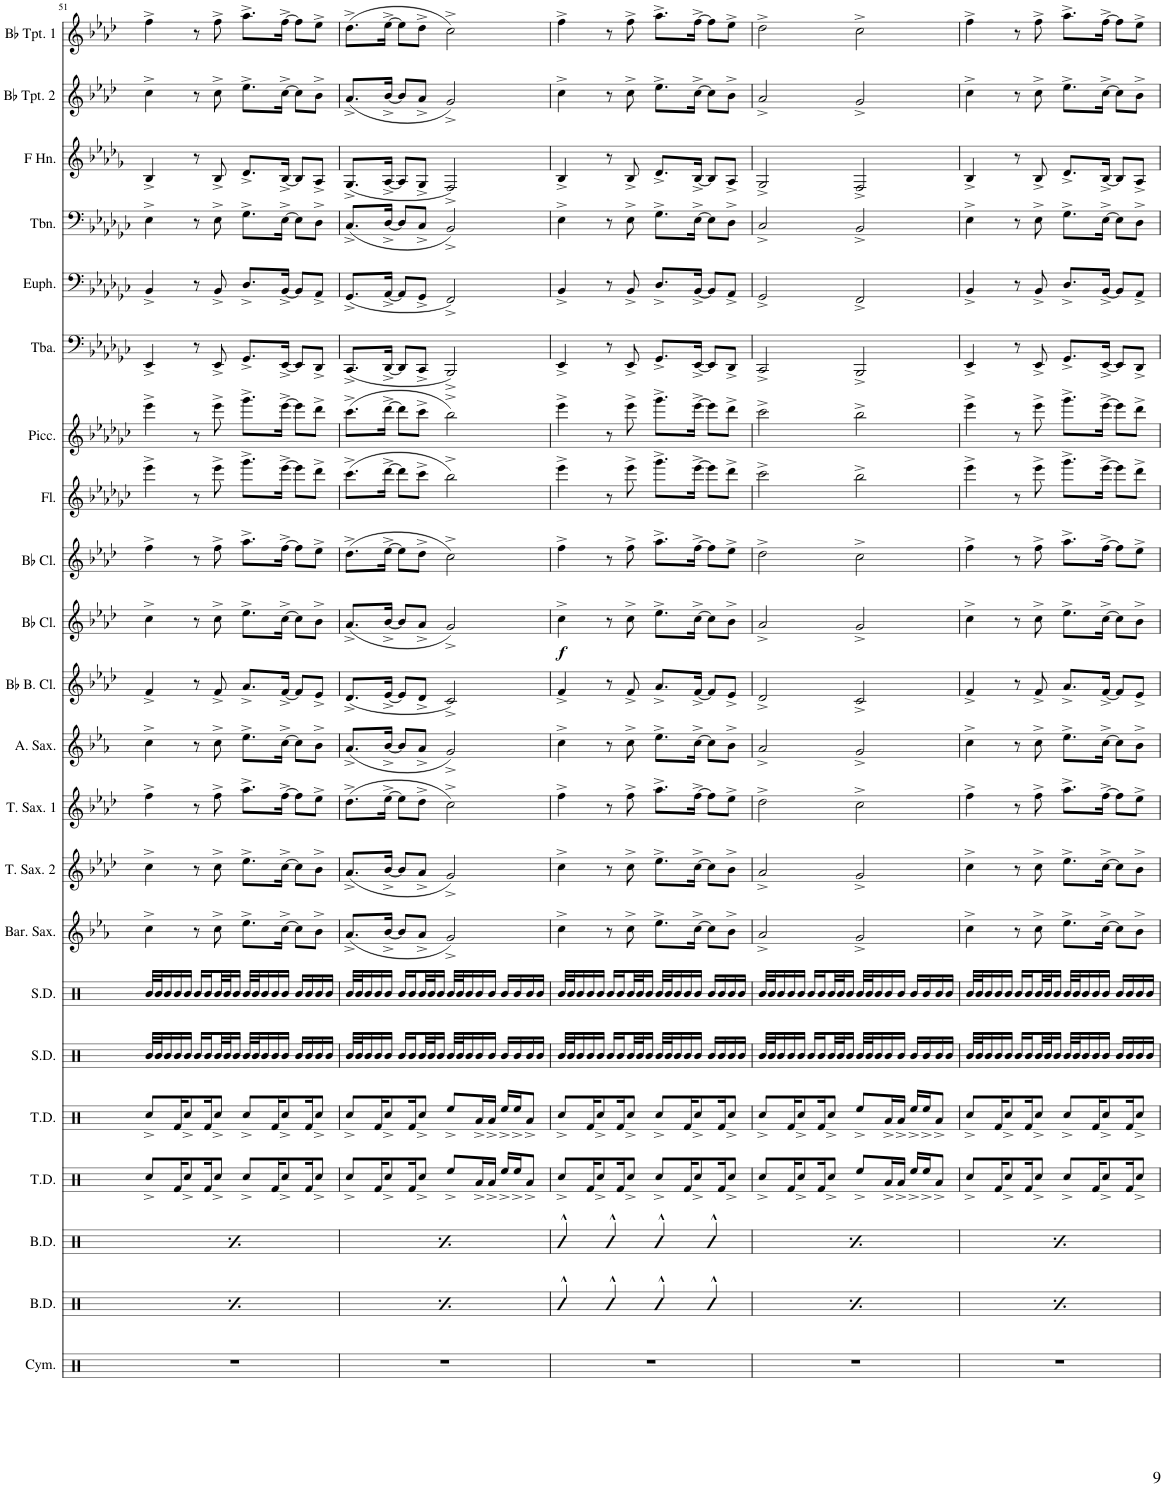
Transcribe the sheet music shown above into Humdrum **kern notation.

**kern	**kern	**dynam	**kern	**dynam	**kern	**kern	**kern	**kern	**kern	**kern	**kern	**kern	**kern	**kern	**dynam	**kern	**kern	**kern	**kern	**kern	**kern	**kern	**kern	**kern
*part22	*part21	*part21	*part20	*part20	*part19	*part18	*part17	*part16	*part15	*part14	*part13	*part12	*part11	*part10	*part10	*part9	*part8	*part7	*part6	*part5	*part4	*part3	*part2	*part1
*staff22	*staff21	*staff21	*staff20	*staff20	*staff19	*staff18	*staff17	*staff16	*staff15	*staff14	*staff13	*staff12	*staff11	*staff10	*staff10	*staff9	*staff8	*staff7	*staff6	*staff5	*staff4	*staff3	*staff2	*staff1
*I"Cymbals	*I"Bass Drums	*	*I"Bass Drums	*	*I"Tenor Drums	*I"Tenor Drums	*I"Snare Drum	*I"Snare Drum	*I"Baritone Saxophone	*I"Tenor Saxophone 2	*I"Tenor Saxophone 1	*I"Alto Saxophone	*I"Bb Bass Clarinet	*I"Bb Clarinet	*	*I"Bb Clarinet	*I"Flute	*I"Piccolo	*I"Tuba	*I"Euphonium	*I"Trombone	*I"Horn in F	*I"Bb Trumpet 2	*I"Bb Trumpet 1
*I'Cym.	*I'B.D.	*	*I'B.D.	*	*I'T.D.	*I'T.D.	*I'S.D.	*I'S.D.	*I'Bar. Sax.	*I'T. Sax. 2	*I'T. Sax. 1	*I'A. Sax.	*I'Bb B. Cl.	*I'Bb Cl.	*	*I'Bb Cl.	*I'Fl.	*I'Picc.	*I'Tba.	*I'Euph.	*I'Tbn.	*	*I'Bb Tpt. 2	*I'Bb Tpt. 1
!!LO:PB:g=z
*clefX	*clefX	*	*clefX	*	*clefX	*clefX	*clefX	*clefX	*clefG2	*clefG2	*clefG2	*clefG2	*clefG2	*clefG2	*	*clefG2	*clefG2	*clefG2	*clefF4	*clefF4	*clefF4	*clefG2	*clefG2	*clefG2
*	*	*	*	*	*	*	*	*	*Trd12c21	*Trd8c14	*Trd8c14	*Trd5c9	*Trd8c14	*Trd1c2	*	*Trd1c2	*	*Trd-7c-12	*	*	*	*Trd4c7	*Trd1c2	*Trd1c2
*k[]	*k[]	*	*k[]	*	*k[]	*k[]	*k[]	*k[]	*k[b-e-a-]	*k[b-e-a-d-]	*k[b-e-a-d-]	*k[b-e-a-]	*k[b-e-a-d-]	*k[b-e-a-d-]	*	*k[b-e-a-d-]	*k[b-e-a-d-g-c-]	*k[b-e-a-d-g-c-]	*k[b-e-a-d-g-c-]	*k[b-e-a-d-g-c-]	*k[b-e-a-d-g-c-]	*k[b-e-a-d-g-]	*k[b-e-a-d-]	*k[b-e-a-d-]
*M4/4	*M4/4	*	*M4/4	*	*M4/4	*M4/4	*M4/4	*M4/4	*M4/4	*M4/4	*M4/4	*M4/4	*M4/4	*M4/4	*	*M4/4	*M4/4	*M4/4	*M4/4	*M4/4	*M4/4	*M4/4	*M4/4	*M4/4
=51	=51	=51	=51	=51	=51	=51	=51	=51	=51	=51	=51	=51	=51	=51	=51	=51	=51	=51	=51	=51	=51	=51	=51	=51
!	!	!LO:DY:b	!	!LO:DY:b	!	!	!	!	!	!	!	!	!	!	!	!	!	!	!	!	!	!	!	!
1r	4R^^/	f	4R^^/	f	8Rcc^/L	8Rcc^/L	32R/LLL	32R/LLL	4cc^\	4cc^\	4ff^\	4cc^\	4f^/	4cc^\	.	4ff^\	4eee-^\	4eee-^\	4EE-^/	4BB-^/	4E-^\	4B-^/	4cc^\	4ff^\
.	.	.	.	.	.	.	32R/J	32R/J	.	.	.	.	.	.	.	.	.	.	.	.	.	.	.	.
.	.	.	.	.	.	.	16R/	16R/	.	.	.	.	.	.	.	.	.	.	.	.	.	.	.	.
.	.	.	.	.	16Rf/K	16Rf/K	16R/	16R/	.	.	.	.	.	.	.	.	.	.	.	.	.	.	.	.
.	.	.	.	.	8Rcc^/	8Rcc^/	16R/JJ	16R/JJ	.	.	.	.	.	.	.	.	.	.	.	.	.	.	.	.
.	4R^^/	.	4R^^/	.	.	.	16R/LL	16R/LL	8r	8r	8r	8r	8r	8r	.	8r	8r	8r	8r	8r	8r	8r	8r	8r
.	.	.	.	.	16Rf/K	16Rf/K	16R/	16R/	.	.	.	.	.	.	.	.	.	.	.	.	.	.	.	.
.	.	.	.	.	8Rcc^/J	8Rcc^/J	32R/L	32R/L	8cc^\	8cc^\	8ff^\	8cc^\	8f^/	8cc^\	.	8ff^\	8eee-^\	8eee-^\	8EE-^/	8BB-^/	8E-^\	8B-^/	8cc^\	8ff^\
.	.	.	.	.	.	.	32R/J	32R/J	.	.	.	.	.	.	.	.	.	.	.	.	.	.	.	.
.	.	.	.	.	.	.	16R/JJ	16R/JJ	.	.	.	.	.	.	.	.	.	.	.	.	.	.	.	.
.	4R^^/	.	4R^^/	.	8Rcc^/L	8Rcc^/L	32R/LLL	32R/LLL	8.ee-^\L	8.ee-^\L	8.aa-^\L	8.ee-^\L	8.a-^/L	8.ee-^\L	.	8.aa-^\L	8.ggg-^\L	8.ggg-^\L	8.GG-^/L	8.D-^/L	8.G-^\L	8.d-^/L	8.ee-^\L	8.aa-^\L
.	.	.	.	.	.	.	32R/J	32R/J	.	.	.	.	.	.	.	.	.	.	.	.	.	.	.	.
.	.	.	.	.	.	.	16R/	16R/	.	.	.	.	.	.	.	.	.	.	.	.	.	.	.	.
.	.	.	.	.	16Rf/K	16Rf/K	16R/	16R/	.	.	.	.	.	.	.	.	.	.	.	.	.	.	.	.
.	.	.	.	.	8Rcc^/	8Rcc^/	16R/JJ	16R/JJ	[16cc^\Jk	[16cc^\Jk	[16ff^\Jk	[16cc^\Jk	[16f^/Jk	[16cc^\Jk	.	[16ff^\Jk	[16eee-^\Jk	[16eee-^\Jk	[16EE-^/Jk	[16BB-^/Jk	[16E-^\Jk	[16B-^/Jk	[16cc^\Jk	[16ff^\Jk
.	4R^^/	.	4R^^/	.	.	.	16R/LL	16R/LL	8cc\L]	8cc\L]	8ff\L]	8cc\L]	8f/L]	8cc\L]	.	8ff\L]	8eee-\L]	8eee-\L]	8EE-/L]	8BB-/L]	8E-\L]	8B-/L]	8cc\L]	8ff\L]
.	.	.	.	.	16Rf/K	16Rf/K	16R/	16R/	.	.	.	.	.	.	.	.	.	.	.	.	.	.	.	.
.	.	.	.	.	8Rcc^/J	8Rcc^/J	16R/	16R/	8b-^\J	8b-^\J	8ee-^\J	8b-^\J	8e-^/J	8b-^\J	.	8ee-^\J	8ddd-^\J	8ddd-^\J	8DD-^/J	8AA-^/J	8D-^\J	8A-^/J	8b-^\J	8ee-^\J
.	.	.	.	.	.	.	16R/JJ	16R/JJ	.	.	.	.	.	.	.	.	.	.	.	.	.	.	.	.
=52	=52	=52	=52	=52	=52	=52	=52	=52	=52	=52	=52	=52	=52	=52	=52	=52	=52	=52	=52	=52	=52	=52	=52	=52
!	!	!LO:DY:b	!	!LO:DY:b	!	!	!	!	!	!	!	!	!	!	!	!	!	!	!	!	!	!	!	!
1r	4R^^/	f	4R^^/	f	8Rcc^/L	8Rcc^/L	32R/LLL	32R/LLL	(8.a-^/L	(8.a-^/L	(8.dd-^\L	(8.a-^/L	(8.d-^/L	(8.a-^/L	.	(8.dd-^\L	(8.ccc-^\L	(8.ccc-^\L	(8.CC-^/L	(8.GG-^/L	(8.C-^/L	(8.G-^/L	(8.a-^/L	(8.dd-^\L
.	.	.	.	.	.	.	32R/J	32R/J	.	.	.	.	.	.	.	.	.	.	.	.	.	.	.	.
.	.	.	.	.	.	.	16R/	16R/	.	.	.	.	.	.	.	.	.	.	.	.	.	.	.	.
.	.	.	.	.	16Rf/K	16Rf/K	16R/	16R/	.	.	.	.	.	.	.	.	.	.	.	.	.	.	.	.
.	.	.	.	.	8Rcc^/	8Rcc^/	16R/JJ	16R/JJ	[16b-^/Jk	[16b-^/Jk	[16ee-^\Jk	[16b-^/Jk	[16e-^/Jk	[16b-^/Jk	.	[16ee-^\Jk	[16ddd-^\Jk	[16ddd-^\Jk	[16DD-^/Jk	[16AA-^/Jk	[16D-^/Jk	[16A-^/Jk	[16b-^/Jk	[16ee-^\Jk
.	4R^^/	.	4R^^/	.	.	.	16R/LL	16R/LL	8b-/L]	8b-/L]	8ee-\L]	8b-/L]	8e-/L]	8b-/L]	.	8ee-\L]	8ddd-\L]	8ddd-\L]	8DD-/L]	8AA-/L]	8D-/L]	8A-/L]	8b-/L]	8ee-\L]
.	.	.	.	.	16Rf/K	16Rf/K	16R/	16R/	.	.	.	.	.	.	.	.	.	.	.	.	.	.	.	.
.	.	.	.	.	8Rcc^/J	8Rcc^/J	32R/L	32R/L	8a-^/J	8a-^/J	8dd-^\J	8a-^/J	8d-^/J	8a-^/J	.	8dd-^\J	8ccc-^\J	8ccc-^\J	8CC-^/J	8GG-^/J	8C-^/J	8G-^/J	8a-^/J	8dd-^\J
.	.	.	.	.	.	.	32R/J	32R/J	.	.	.	.	.	.	.	.	.	.	.	.	.	.	.	.
.	.	.	.	.	.	.	16R/JJ	16R/JJ	.	.	.	.	.	.	.	.	.	.	.	.	.	.	.	.
.	4R^^/	.	4R^^/	.	8Ree^/L	8Ree^/L	32R/LLL	32R/LLL	2g^/)	2g^/)	2cc^\)	2g^/)	2c^/)	2g^/)	.	2cc^\)	2bb-^\)	2bb-^\)	2BBB-^/)	2FF^/)	2BB-^/)	2F^/)	2g^/)	2cc^\)
.	.	.	.	.	.	.	32R/J	32R/J	.	.	.	.	.	.	.	.	.	.	.	.	.	.	.	.
.	.	.	.	.	.	.	16R/	16R/	.	.	.	.	.	.	.	.	.	.	.	.	.	.	.	.
.	.	.	.	.	16Ra^/L	16Ra^/L	16R/	16R/	.	.	.	.	.	.	.	.	.	.	.	.	.	.	.	.
.	.	.	.	.	16Ra^/JJ	16Ra^/JJ	16R/JJ	16R/JJ	.	.	.	.	.	.	.	.	.	.	.	.	.	.	.	.
.	4R^^/	.	4R^^/	.	16Ree^/LL	16Ree^/LL	16R/LL	16R/LL	.	.	.	.	.	.	.	.	.	.	.	.	.	.	.	.
.	.	.	.	.	16Ree^/J	16Ree^/J	16R/	16R/	.	.	.	.	.	.	.	.	.	.	.	.	.	.	.	.
.	.	.	.	.	8Ra^/J	8Ra^/J	16R/	16R/	.	.	.	.	.	.	.	.	.	.	.	.	.	.	.	.
.	.	.	.	.	.	.	16R/JJ	16R/JJ	.	.	.	.	.	.	.	.	.	.	.	.	.	.	.	.
=53	=53	=53	=53	=53	=53	=53	=53	=53	=53	=53	=53	=53	=53	=53	=53	=53	=53	=53	=53	=53	=53	=53	=53	=53
!	!	!	!	!	!	!	!	!	!	!	!	!	!	!	!LO:DY:b	!	!	!	!	!	!	!	!	!
1r	4R^^/	.	4R^^/	.	8Rcc^/L	8Rcc^/L	32R/LLL	32R/LLL	4cc^\	4cc^\	4ff^\	4cc^\	4f^/	4cc^\	f	4ff^\	4eee-^\	4eee-^\	4EE-^/	4BB-^/	4E-^\	4B-^/	4cc^\	4ff^\
.	.	.	.	.	.	.	32R/J	32R/J	.	.	.	.	.	.	.	.	.	.	.	.	.	.	.	.
.	.	.	.	.	.	.	16R/	16R/	.	.	.	.	.	.	.	.	.	.	.	.	.	.	.	.
.	.	.	.	.	16Rf/K	16Rf/K	16R/	16R/	.	.	.	.	.	.	.	.	.	.	.	.	.	.	.	.
.	.	.	.	.	8Rcc^/	8Rcc^/	16R/JJ	16R/JJ	.	.	.	.	.	.	.	.	.	.	.	.	.	.	.	.
.	4R^^/	.	4R^^/	.	.	.	16R/LL	16R/LL	8r	8r	8r	8r	8r	8r	.	8r	8r	8r	8r	8r	8r	8r	8r	8r
.	.	.	.	.	16Rf/K	16Rf/K	16R/	16R/	.	.	.	.	.	.	.	.	.	.	.	.	.	.	.	.
.	.	.	.	.	8Rcc^/J	8Rcc^/J	32R/L	32R/L	8cc^\	8cc^\	8ff^\	8cc^\	8f^/	8cc^\	.	8ff^\	8eee-^\	8eee-^\	8EE-^/	8BB-^/	8E-^\	8B-^/	8cc^\	8ff^\
.	.	.	.	.	.	.	32R/J	32R/J	.	.	.	.	.	.	.	.	.	.	.	.	.	.	.	.
.	.	.	.	.	.	.	16R/JJ	16R/JJ	.	.	.	.	.	.	.	.	.	.	.	.	.	.	.	.
.	4R^^/	.	4R^^/	.	8Rcc^/L	8Rcc^/L	32R/LLL	32R/LLL	8.ee-^\L	8.ee-^\L	8.aa-^\L	8.ee-^\L	8.a-^/L	8.ee-^\L	.	8.aa-^\L	8.ggg-^\L	8.ggg-^\L	8.GG-^/L	8.D-^/L	8.G-^\L	8.d-^/L	8.ee-^\L	8.aa-^\L
.	.	.	.	.	.	.	32R/J	32R/J	.	.	.	.	.	.	.	.	.	.	.	.	.	.	.	.
.	.	.	.	.	.	.	16R/	16R/	.	.	.	.	.	.	.	.	.	.	.	.	.	.	.	.
.	.	.	.	.	16Rf/K	16Rf/K	16R/	16R/	.	.	.	.	.	.	.	.	.	.	.	.	.	.	.	.
.	.	.	.	.	8Rcc^/	8Rcc^/	16R/JJ	16R/JJ	[16cc^\Jk	[16cc^\Jk	[16ff^\Jk	[16cc^\Jk	[16f^/Jk	[16cc^\Jk	.	[16ff^\Jk	[16eee-^\Jk	[16eee-^\Jk	[16EE-^/Jk	[16BB-^/Jk	[16E-^\Jk	[16B-^/Jk	[16cc^\Jk	[16ff^\Jk
.	4R^^/	.	4R^^/	.	.	.	16R/LL	16R/LL	8cc\L]	8cc\L]	8ff\L]	8cc\L]	8f/L]	8cc\L]	.	8ff\L]	8eee-\L]	8eee-\L]	8EE-/L]	8BB-/L]	8E-\L]	8B-/L]	8cc\L]	8ff\L]
.	.	.	.	.	16Rf/K	16Rf/K	16R/	16R/	.	.	.	.	.	.	.	.	.	.	.	.	.	.	.	.
.	.	.	.	.	8Rcc^/J	8Rcc^/J	16R/	16R/	8b-^\J	8b-^\J	8ee-^\J	8b-^\J	8e-^/J	8b-^\J	.	8ee-^\J	8ddd-^\J	8ddd-^\J	8DD-^/J	8AA-^/J	8D-^\J	8A-^/J	8b-^\J	8ee-^\J
.	.	.	.	.	.	.	16R/JJ	16R/JJ	.	.	.	.	.	.	.	.	.	.	.	.	.	.	.	.
=54	=54	=54	=54	=54	=54	=54	=54	=54	=54	=54	=54	=54	=54	=54	=54	=54	=54	=54	=54	=54	=54	=54	=54	=54
1r	4R^^/	.	4R^^/	.	8Rcc^/L	8Rcc^/L	32R/LLL	32R/LLL	2a-^/	2a-^/	2dd-^\	2a-^/	2d-^/	2a-^/	.	2dd-^\	2ccc-^\	2ccc-^\	2CC-^/	2GG-^/	2C-^/	2G-^/	2a-^/	2dd-^\
.	.	.	.	.	.	.	32R/J	32R/J	.	.	.	.	.	.	.	.	.	.	.	.	.	.	.	.
.	.	.	.	.	.	.	16R/	16R/	.	.	.	.	.	.	.	.	.	.	.	.	.	.	.	.
.	.	.	.	.	16Rf/K	16Rf/K	16R/	16R/	.	.	.	.	.	.	.	.	.	.	.	.	.	.	.	.
.	.	.	.	.	8Rcc^/	8Rcc^/	16R/JJ	16R/JJ	.	.	.	.	.	.	.	.	.	.	.	.	.	.	.	.
.	4R^^/	.	4R^^/	.	.	.	16R/LL	16R/LL	.	.	.	.	.	.	.	.	.	.	.	.	.	.	.	.
.	.	.	.	.	16Rf/K	16Rf/K	16R/	16R/	.	.	.	.	.	.	.	.	.	.	.	.	.	.	.	.
.	.	.	.	.	8Rcc^/J	8Rcc^/J	32R/L	32R/L	.	.	.	.	.	.	.	.	.	.	.	.	.	.	.	.
.	.	.	.	.	.	.	32R/J	32R/J	.	.	.	.	.	.	.	.	.	.	.	.	.	.	.	.
.	.	.	.	.	.	.	16R/JJ	16R/JJ	.	.	.	.	.	.	.	.	.	.	.	.	.	.	.	.
.	4R^^/	.	4R^^/	.	8Ree^/L	8Ree^/L	32R/LLL	32R/LLL	2g^/	2g^/	2cc^\	2g^/	2c^/	2g^/	.	2cc^\	2bb-^\	2bb-^\	2BBB-^/	2FF^/	2BB-^/	2F^/	2g^/	2cc^\
.	.	.	.	.	.	.	32R/J	32R/J	.	.	.	.	.	.	.	.	.	.	.	.	.	.	.	.
.	.	.	.	.	.	.	16R/	16R/	.	.	.	.	.	.	.	.	.	.	.	.	.	.	.	.
.	.	.	.	.	16Ra^/L	16Ra^/L	16R/	16R/	.	.	.	.	.	.	.	.	.	.	.	.	.	.	.	.
.	.	.	.	.	16Ra^/JJ	16Ra^/JJ	16R/JJ	16R/JJ	.	.	.	.	.	.	.	.	.	.	.	.	.	.	.	.
.	4R^^/	.	4R^^/	.	16Ree^/LL	16Ree^/LL	16R/LL	16R/LL	.	.	.	.	.	.	.	.	.	.	.	.	.	.	.	.
.	.	.	.	.	16Ree^/J	16Ree^/J	16R/	16R/	.	.	.	.	.	.	.	.	.	.	.	.	.	.	.	.
.	.	.	.	.	8Ra^/J	8Ra^/J	16R/	16R/	.	.	.	.	.	.	.	.	.	.	.	.	.	.	.	.
.	.	.	.	.	.	.	16R/JJ	16R/JJ	.	.	.	.	.	.	.	.	.	.	.	.	.	.	.	.
=55	=55	=55	=55	=55	=55	=55	=55	=55	=55	=55	=55	=55	=55	=55	=55	=55	=55	=55	=55	=55	=55	=55	=55	=55
1r	4R^^/	.	4R^^/	.	8Rcc^/L	8Rcc^/L	32R/LLL	32R/LLL	4cc^\	4cc^\	4ff^\	4cc^\	4f^/	4cc^\	.	4ff^\	4eee-^\	4eee-^\	4EE-^/	4BB-^/	4E-^\	4B-^/	4cc^\	4ff^\
.	.	.	.	.	.	.	32R/J	32R/J	.	.	.	.	.	.	.	.	.	.	.	.	.	.	.	.
.	.	.	.	.	.	.	16R/	16R/	.	.	.	.	.	.	.	.	.	.	.	.	.	.	.	.
.	.	.	.	.	16Rf/K	16Rf/K	16R/	16R/	.	.	.	.	.	.	.	.	.	.	.	.	.	.	.	.
.	.	.	.	.	8Rcc^/	8Rcc^/	16R/JJ	16R/JJ	.	.	.	.	.	.	.	.	.	.	.	.	.	.	.	.
.	4R^^/	.	4R^^/	.	.	.	16R/LL	16R/LL	8r	8r	8r	8r	8r	8r	.	8r	8r	8r	8r	8r	8r	8r	8r	8r
.	.	.	.	.	16Rf/K	16Rf/K	16R/	16R/	.	.	.	.	.	.	.	.	.	.	.	.	.	.	.	.
.	.	.	.	.	8Rcc^/J	8Rcc^/J	32R/L	32R/L	8cc^\	8cc^\	8ff^\	8cc^\	8f^/	8cc^\	.	8ff^\	8eee-^\	8eee-^\	8EE-^/	8BB-^/	8E-^\	8B-^/	8cc^\	8ff^\
.	.	.	.	.	.	.	32R/J	32R/J	.	.	.	.	.	.	.	.	.	.	.	.	.	.	.	.
.	.	.	.	.	.	.	16R/JJ	16R/JJ	.	.	.	.	.	.	.	.	.	.	.	.	.	.	.	.
.	4R^^/	.	4R^^/	.	8Rcc^/L	8Rcc^/L	32R/LLL	32R/LLL	8.ee-^\L	8.ee-^\L	8.aa-^\L	8.ee-^\L	8.a-^/L	8.ee-^\L	.	8.aa-^\L	8.ggg-^\L	8.ggg-^\L	8.GG-^/L	8.D-^/L	8.G-^\L	8.d-^/L	8.ee-^\L	8.aa-^\L
.	.	.	.	.	.	.	32R/J	32R/J	.	.	.	.	.	.	.	.	.	.	.	.	.	.	.	.
.	.	.	.	.	.	.	16R/	16R/	.	.	.	.	.	.	.	.	.	.	.	.	.	.	.	.
.	.	.	.	.	16Rf/K	16Rf/K	16R/	16R/	.	.	.	.	.	.	.	.	.	.	.	.	.	.	.	.
.	.	.	.	.	8Rcc^/	8Rcc^/	16R/JJ	16R/JJ	[16cc^\Jk	[16cc^\Jk	[16ff^\Jk	[16cc^\Jk	[16f^/Jk	[16cc^\Jk	.	[16ff^\Jk	[16eee-^\Jk	[16eee-^\Jk	[16EE-^/Jk	[16BB-^/Jk	[16E-^\Jk	[16B-^/Jk	[16cc^\Jk	[16ff^\Jk
.	4R^^/	.	4R^^/	.	.	.	16R/LL	16R/LL	8cc\L]	8cc\L]	8ff\L]	8cc\L]	8f/L]	8cc\L]	.	8ff\L]	8eee-\L]	8eee-\L]	8EE-/L]	8BB-/L]	8E-\L]	8B-/L]	8cc\L]	8ff\L]
.	.	.	.	.	16Rf/K	16Rf/K	16R/	16R/	.	.	.	.	.	.	.	.	.	.	.	.	.	.	.	.
.	.	.	.	.	8Rcc^/J	8Rcc^/J	16R/	16R/	8b-^\J	8b-^\J	8ee-^\J	8b-^\J	8e-^/J	8b-^\J	.	8ee-^\J	8ddd-^\J	8ddd-^\J	8DD-^/J	8AA-^/J	8D-^\J	8A-^/J	8b-^\J	8ee-^\J
.	.	.	.	.	.	.	16R/JJ	16R/JJ	.	.	.	.	.	.	.	.	.	.	.	.	.	.	.	.
=	=	=	=	=	=	=	=	=	=	=	=	=	=	=	=	=	=	=	=	=	=	=	=	=
*-	*-	*-	*-	*-	*-	*-	*-	*-	*-	*-	*-	*-	*-	*-	*-	*-	*-	*-	*-	*-	*-	*-	*-	*-
